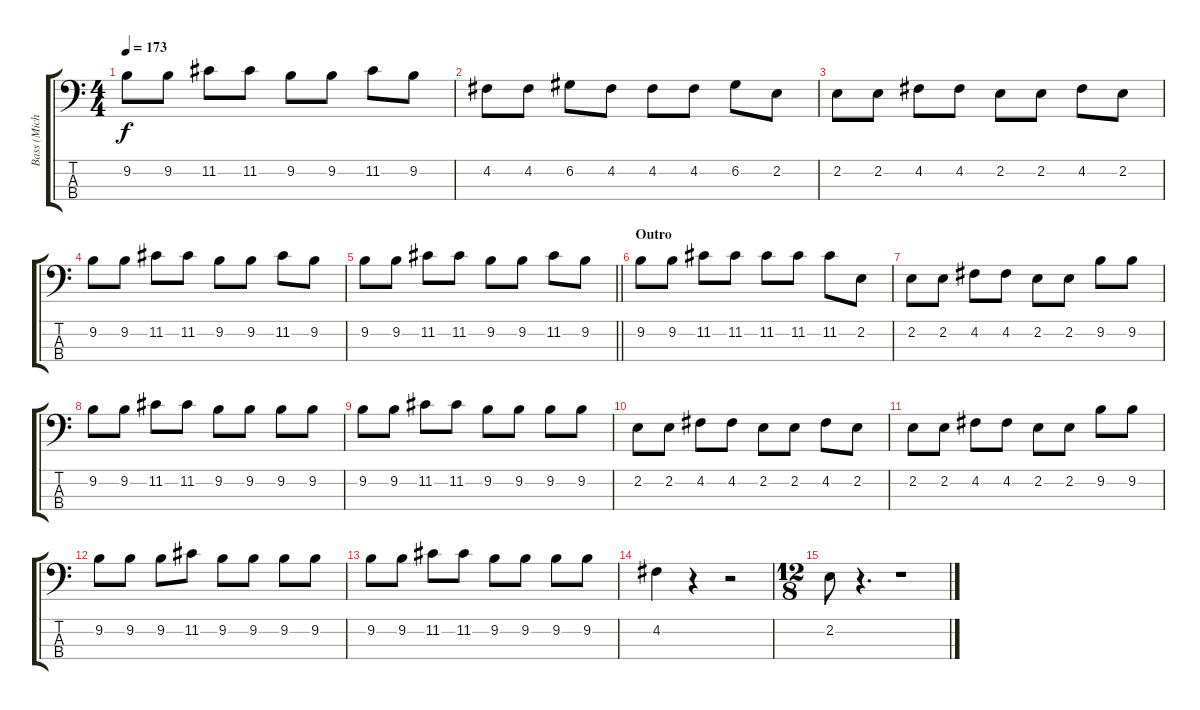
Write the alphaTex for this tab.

\track ("Bass (Michael Anthony)" "Bass (Mich") {instrument electricbassfinger}
\staff {score tabs}
\tuning (G2 D2 A1 E1) {hide}
\ts (4 4)
\tempo 173
\clef f4
\ks c
9.2.8{dy f} 9.2.8 11.2.8 11.2.8 9.2.8 9.2.8 11.2.8 9.2.8 |
4.2.8 4.2.8 6.2.8 4.2.8 4.2.8 4.2.8 6.2.8 2.2.8 |
2.2.8 2.2.8 4.2.8 4.2.8 2.2.8 2.2.8 4.2.8 2.2.8 |
9.2.8 9.2.8 11.2.8 11.2.8 9.2.8 9.2.8 11.2.8 9.2.8 |
\barLineRight lightlight
9.2.8 9.2.8 11.2.8 11.2.8 9.2.8 9.2.8 11.2.8 9.2.8 |
\section ("" "Outro")
9.2.8 9.2.8 11.2.8 11.2.8 11.2.8 11.2.8 11.2.8 2.2.8 |
2.2.8 2.2.8 4.2.8 4.2.8 2.2.8 2.2.8 9.2.8 9.2.8 |
9.2.8 9.2.8 11.2.8 11.2.8 9.2.8 9.2.8 9.2.8 9.2.8 |
9.2.8 9.2.8 11.2.8 11.2.8 9.2.8 9.2.8 9.2.8 9.2.8 |
2.2.8 2.2.8 4.2.8 4.2.8 2.2.8 2.2.8 4.2.8 2.2.8 |
2.2.8 2.2.8 4.2.8 4.2.8 2.2.8 2.2.8 9.2.8 9.2.8 |
9.2.8 9.2.8 9.2.8 11.2.8 9.2.8 9.2.8 9.2.8 9.2.8 |
9.2.8 9.2.8 11.2.8 11.2.8 9.2.8 9.2.8 9.2.8 9.2.8 |
4.2.4 r.4 r.2 |
\ts (12 8)
2.2.8 r.4{d} r.1
